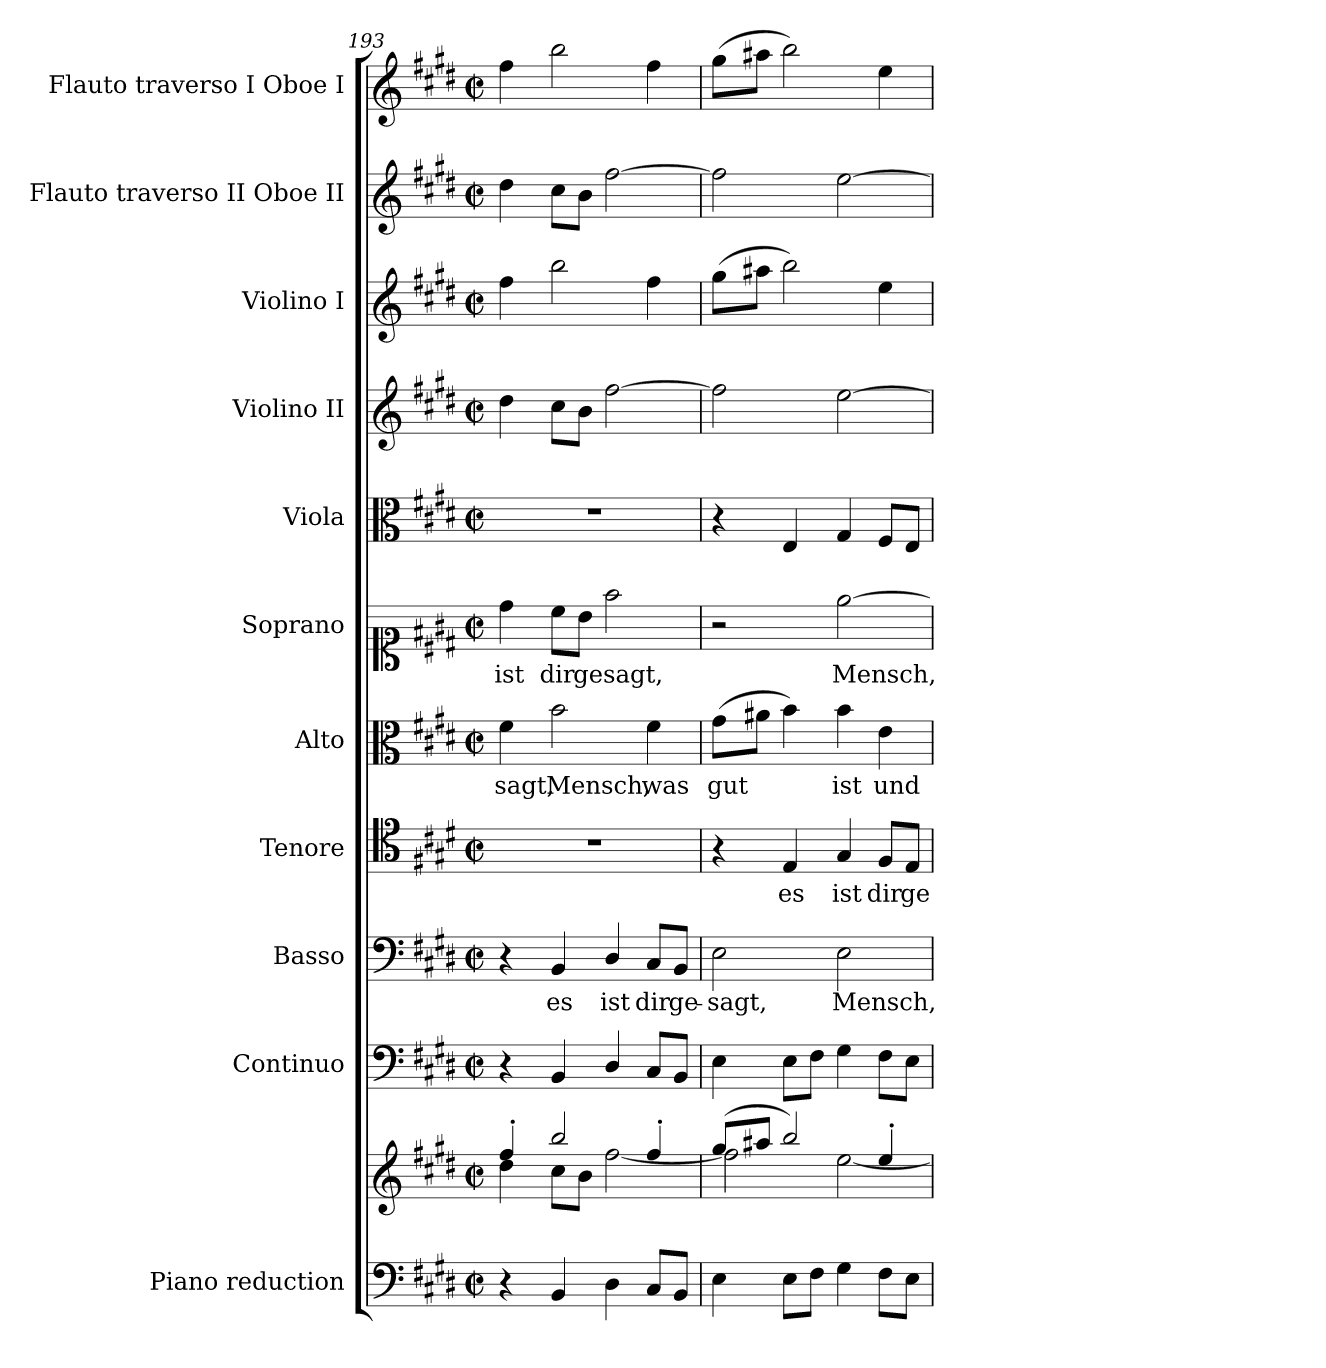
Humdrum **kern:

**kern	**kern	**kern	**kern	**text	**kern	**text	**kern	**text	**kern	**text	**kern	**kern	**kern	**kern	**kern
*part11	*part11	*part10	*part9	*part9	*part8	*part8	*part7	*part7	*part6	*part6	*part5	*part4	*part3	*part2	*part1
*staff12	*staff11	*staff10	*staff9	*staff9	*staff8	*staff8	*staff7	*staff7	*staff6	*staff6	*staff5	*staff4	*staff3	*staff2	*staff1
*I"Piano reduction	*	*I"Continuo	*I"Basso	*	*I"Tenore	*	*I"Alto	*	*I"Soprano	*	*I"Viola	*I"Violino II	*I"Violino I	*I"Flauto traverso II Oboe II	*I"Flauto traverso I Oboe I
*I'Pno	*	*	*	*	*	*	*	*	*	*	*	*	*	*I'Ob	*I'Ob
*clefF4	*clefG2	*clefF4	*clefF4	*	*clefC4	*	*clefC3	*	*clefC1	*	*clefC3	*clefG2	*clefG2	*clefG2	*clefG2
*k[f#c#g#d#]	*k[f#c#g#d#]	*k[f#c#g#d#]	*k[f#c#g#d#]	*	*k[f#c#g#d#]	*	*k[f#c#g#d#]	*	*k[f#c#g#d#]	*	*k[f#c#g#d#]	*k[f#c#g#d#]	*k[f#c#g#d#]	*k[f#c#g#d#]	*k[f#c#g#d#]
*M2/2	*M2/2	*M2/2	*M2/2	*	*M2/2	*	*M2/2	*	*M2/2	*	*M2/2	*M2/2	*M2/2	*M2/2	*M2/2
*met(c|)	*met(c|)	*met(c|)	*met(c|)	*	*met(c|)	*	*met(c|)	*	*met(c|)	*	*met(c|)	*met(c|)	*met(c|)	*met(c|)	*met(c|)
=193	=193	=193	=193	=193	=193	=193	=193	=193	=193	=193	=193	=193	=193	=193	=193
*	*^	*	*	*	*	*	*	*	*	*	*	*	*	*	*
!	!	!	!	!	!	!	!	!	!LO:LY:b	!	!LO:LY:b	!	!	!	!	!
4r	4ff#'/	4dd#\	4r	4r	.	1r	.	4f#\	sagt,	4dd#\	ist	1r	4dd#\	4ff#\	4dd#\	4ff#\
!	!	!	!	!	!LO:LY:b	!	!	!	!LO:LY:b	!	!LO:LY:b	!	!	!	!	!
4BB/	2bb/	8cc#\L	4BB/	4BB/	es	.	.	2b\	Mensch,	8cc#\L	dir	.	8cc#\L	2bb\	8cc#\L	2bb\
!	!	!	!	!	!	!	!	!	!	!	!LO:LY:b	!	!	!	!	!
.	.	8b\J	.	.	.	.	.	.	.	8b\J	gesagt,	.	8b\J	.	8b\J	.
!	!	!	!	!	!LO:LY:b	!	!	!	!	!	!	!	!	!	!	!
4D#\	.	[2ff#\	4D#/	4D#/	ist	.	.	.	.	2ff#\	.	.	[2ff#\	.	[2ff#\	.
!	!	!	!	!	!LO:LY:b	!	!	!	!LO:LY:b	!	!	!	!	!	!	!
8C#/L	4ff#'/	.	8C#/L	8C#/L	dir	.	.	4f#\	was	.	.	.	.	4ff#\	.	4ff#\
!	!	!	!	!	!LO:LY:b	!	!	!	!	!	!	!	!	!	!	!
8BB/J	.	.	8BB/J	8BB/J	ge-	.	.	.	.	.	.	.	.	.	.	.
!!LO:PB:g=z
=194	=194	=194	=194	=194	=194	=194	=194	=194	=194	=194	=194	=194	=194	=194	=194	=194
*^	*	*	*	*	*	*	*	*	*	*	*	*	*	*	*	*
!	!	!	!	!	!	!LO:LY:b	!	!	!	!LO:LY:b	!	!	!	!	!	!	!
4E\	1ryy	(8gg#/L	2ff#\]	4E\	2E\	sagt,	4r	.	(8g#\L	gut	2r	.	4r	2ff#\]	(8gg#\L	2ff#\]	(8gg#\L
.	.	8aa#X/J	.	.	.	.	.	.	8a#X\J	.	.	.	.	.	8aa#X\J	.	8aa#X\J
!	!	!	!	!	!	!	!	!LO:LY:b	!	!	!	!	!	!	!	!	!
8E\L	.	2bb/)	.	8E\L	.	.	4E/	es	4b\)	.	.	.	4E/	.	2bb\)	.	2bb\)
8F#\J	.	.	.	8F#\J	.	.	.	.	.	.	.	.	.	.	.	.	.
!	!	!	!	!	!	!LO:LY:b	!	!LO:LY:b	!	!LO:LY:b	!	!LO:LY:b	!	!	!	!	!
4G#\	.	.	[2ee\	4G#\	2E\	Mensch,	4G#/	ist	4b\	ist	[2ee\	Mensch,	4G#/	[2ee\	.	[2ee\	.
!	!	!	!	!	!	!	!	!LO:LY:b	!	!LO:LY:b	!	!	!	!	!	!	!
8F#\L	.	4ee'/	.	8F#\L	.	.	8F#/L	dir	4e\	und	.	.	8F#/L	.	4ee\	.	4ee\
!	!	!	!	!	!	!	!	!LO:LY:b	!	!	!	!	!	!	!	!	!
8E\J	.	.	.	8E\J	.	.	8E/J	ge-	.	.	.	.	8E/J	.	.	.	.
*v	*v	*	*	*	*	*	*	*	*	*	*	*	*	*	*	*	*
*	*v	*v	*	*	*	*	*	*	*	*	*	*	*	*	*	*
=	=	=	=	=	=	=	=	=	=	=	=	=	=	=	=
*-	*-	*-	*-	*-	*-	*-	*-	*-	*-	*-	*-	*-	*-	*-	*-
